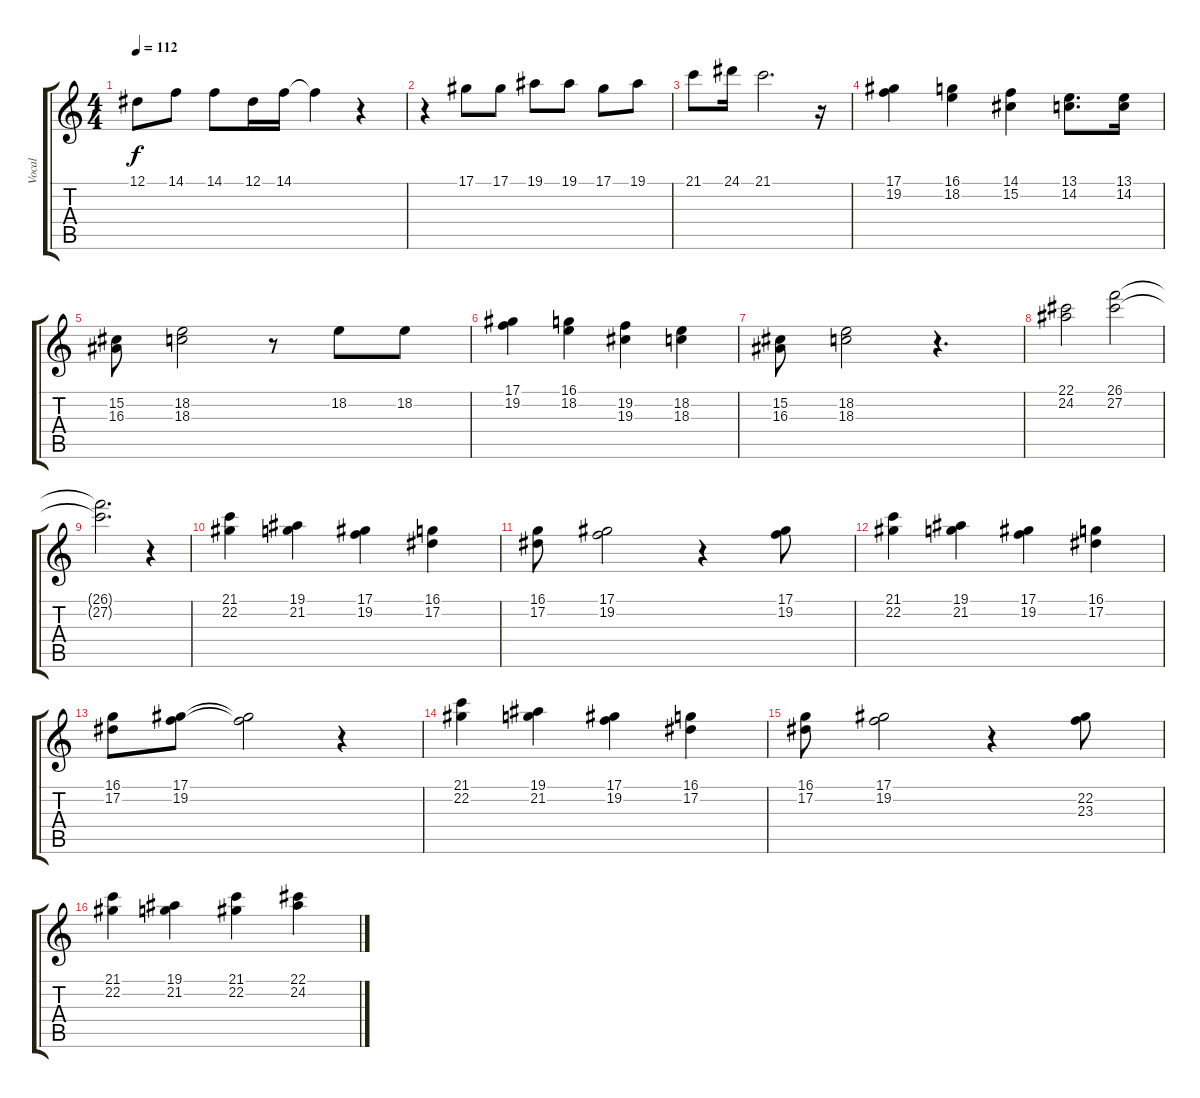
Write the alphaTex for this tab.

\track ("Vocal" "Vocal") {instrument flute}
\staff {score tabs}
\tuning (Eb4 Bb3 Gb3 Db3 Ab2 Eb2) {hide}
\ts (4 4)
\tempo 112
\clef g2
\ks c
12.1.8{dy f} 14.1.8 14.1.8 12.1.16 14.1.16 14.1{t}.4 r.4 |
r.4 17.1.8 17.1.8 19.1.8 19.1.8 17.1.8 19.1.8 |
21.1.8 24.1.16 21.1.2{d} r.16 |
(17.1 19.2).4 (16.1 18.2).4 (14.1 15.2).4 (13.1 14.2).8{d} (13.1 14.2).16 |
(15.2 16.3).8 (18.2 18.3).2 r.8 18.2.8 18.2.8 |
(17.1 19.2).4 (16.1 18.2).4 (19.2 19.3).4 (18.2 18.3).4 |
(15.2 16.3).8 (18.2 18.3).2 r.4{d} |
(22.1 24.2).2 (26.1 27.2).2 |
(26.1{t} 27.2{t}).2{d} r.4 |
(21.1 22.2).4 (19.1 21.2).4 (17.1 19.2).4 (16.1 17.2).4 |
(16.1 17.2).8 (17.1 19.2).2 r.4 (17.1 19.2).8 |
(21.1 22.2).4 (19.1 21.2).4 (17.1 19.2).4 (16.1 17.2).4 |
(16.1 17.2).8 (17.1 19.2).8 (17.1{t} 19.2{t}).2 r.4 |
(21.1 22.2).4 (19.1 21.2).4 (17.1 19.2).4 (16.1 17.2).4 |
(16.1 17.2).8 (17.1 19.2).2 r.4 (22.2 23.3).8 |
(21.1 22.2).4 (19.1 21.2).4 (21.1 22.2).4 (22.1 24.2).4
